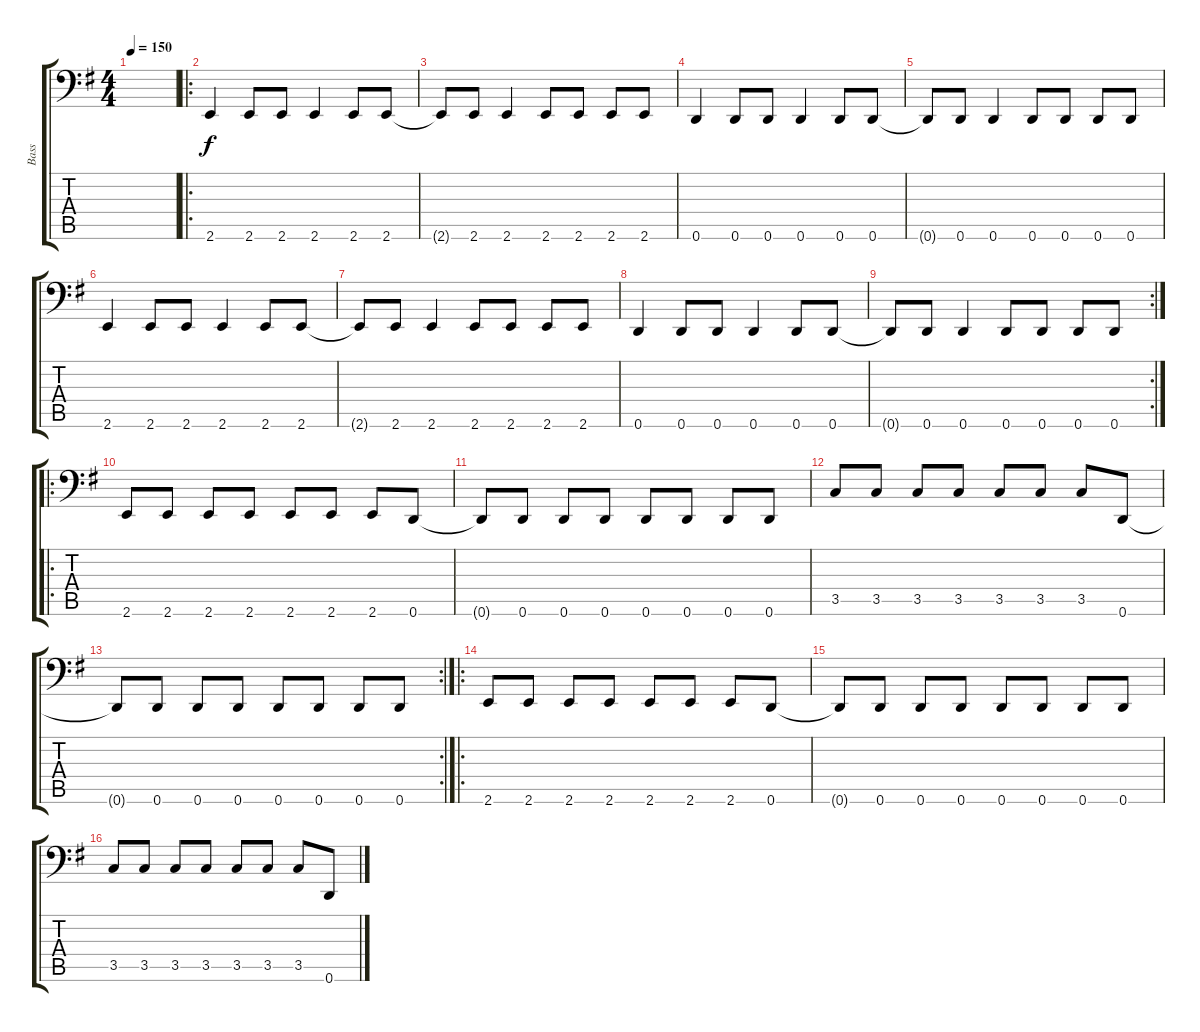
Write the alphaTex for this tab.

\track ("Bass" "Bass") {instrument electricbasspick}
\staff {score tabs}
\tuning (E3 B2 G2 D2 A1 D1) {hide}
\ts (4 4)
\tempo 150
\clef f4
\ks g
|
\ro
2.6.4 2.6.8 2.6.8 2.6.4 2.6.8 2.6.8 |
2.6{t}.8 2.6.8 2.6.4 2.6.8 2.6.8 2.6.8 2.6.8 |
0.6.4 0.6.8 0.6.8 0.6.4 0.6.8 0.6.8 |
0.6{t}.8 0.6.8 0.6.4 0.6.8 0.6.8 0.6.8 0.6.8 |
2.6.4 2.6.8 2.6.8 2.6.4 2.6.8 2.6.8 |
2.6{t}.8 2.6.8 2.6.4 2.6.8 2.6.8 2.6.8 2.6.8 |
0.6.4 0.6.8 0.6.8 0.6.4 0.6.8 0.6.8 |
\rc 2
0.6{t}.8 0.6.8 0.6.4 0.6.8 0.6.8 0.6.8 0.6.8 |
\ro
2.6.8 2.6.8 2.6.8 2.6.8 2.6.8 2.6.8 2.6.8 0.6.8 |
0.6{t}.8 0.6.8 0.6.8 0.6.8 0.6.8 0.6.8 0.6.8 0.6.8 |
3.5.8 3.5.8 3.5.8 3.5.8 3.5.8 3.5.8 3.5.8 0.6.8 |
\rc 2
0.6{t}.8 0.6.8 0.6.8 0.6.8 0.6.8 0.6.8 0.6.8 0.6.8 |
\ro
2.6.8 2.6.8 2.6.8 2.6.8 2.6.8 2.6.8 2.6.8 0.6.8 |
0.6{t}.8 0.6.8 0.6.8 0.6.8 0.6.8 0.6.8 0.6.8 0.6.8 |
3.5.8 3.5.8 3.5.8 3.5.8 3.5.8 3.5.8 3.5.8 0.6.8
